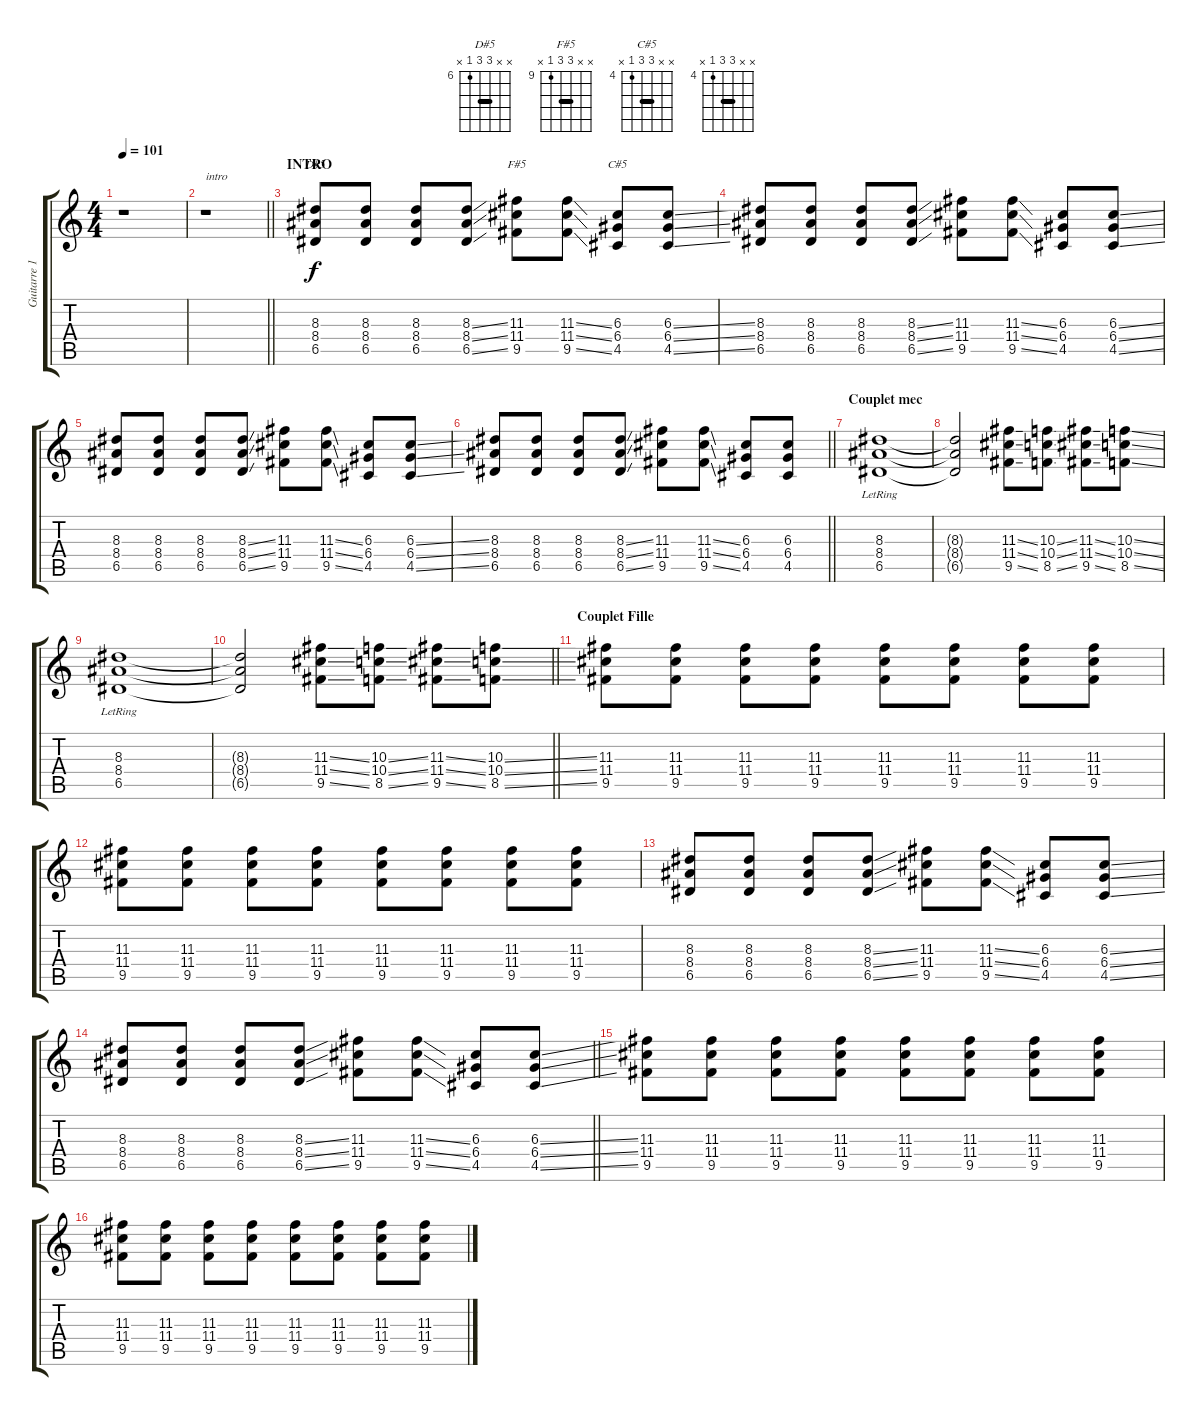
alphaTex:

\track ("Guitarre 1" "Guitarre 1") {instrument distortionguitar}
\staff {score tabs}
\tuning (E4 B3 G3 D3 A2 E2) {hide}
\chord ("D#5" x x 8 8 6 x) {firstfret 6 barre 8}
\chord ("F#5" x x 11 11 9 x) {firstfret 9 barre 11}
\chord ("C#5" x x 6 6 4 x) {firstfret 4 barre 6}
\chord (" " x x 6 6 4 x) {firstfret 4 barre 6}
\ts (4 4)
\tempo 101
\clef g2
\ks c
r.1{dy f instrument distortionguitar} |
\barLineRight lightlight
r.1{txt "intro"} |
\section ("" "INTRO")
(8.3 8.4 6.5).8{ch "D#5"} (8.3 8.4 6.5).8 (8.3 8.4 6.5).8 (8.3{ss} 8.4{ss} 6.5{ss}).8 (11.3 11.4 9.5).8{ch "F#5"} (11.3{ss} 11.4{ss} 9.5{ss}).8 (6.3 6.4 4.5).8{ch "C#5"} (6.3{ss} 6.4{ss} 4.5{ss}).8 |
(8.3 8.4 6.5).8 (8.3 8.4 6.5).8 (8.3 8.4 6.5).8 (8.3{ss} 8.4{ss} 6.5{ss}).8 (11.3 11.4 9.5).8 (11.3{ss} 11.4{ss} 9.5{ss}).8 (6.3 6.4 4.5).8 (6.3{ss} 6.4{ss} 4.5{ss}).8 |
(8.3 8.4 6.5).8 (8.3 8.4 6.5).8 (8.3 8.4 6.5).8 (8.3{ss} 8.4{ss} 6.5{ss}).8 (11.3 11.4 9.5).8 (11.3{ss} 11.4{ss} 9.5{ss}).8 (6.3 6.4 4.5).8 (6.3{ss} 6.4{ss} 4.5{ss}).8 |
\barLineRight lightlight
(8.3 8.4 6.5).8 (8.3 8.4 6.5).8 (8.3 8.4 6.5).8 (8.3{ss} 8.4{ss} 6.5{ss}).8 (11.3 11.4 9.5).8 (11.3{ss} 11.4{ss} 9.5{ss}).8 (6.3 6.4 4.5).8 (6.3 6.4 4.5).8 |
\section ("" "Couplet mec")
(8.3 8.4{lr} 6.5).1 |
(8.3{t} 8.4{t} 6.5{t}).2 (11.3{ss} 11.4{ss} 9.5{ss}).8 (10.3{ss} 10.4{ss} 8.5{ss}).8 (11.3{ss} 11.4{ss} 9.5{ss}).8 (10.3{ss} 10.4{ss} 8.5{ss}).8 |
(8.3 8.4{lr} 6.5).1 |
\barLineRight lightlight
(8.3{t} 8.4{t} 6.5{t}).2 (11.3{ss} 11.4{ss} 9.5{ss}).8 (10.3{ss} 10.4{ss} 8.5{ss}).8 (11.3{ss} 11.4{ss} 9.5{ss}).8 (10.3{ss} 10.4{ss} 8.5{ss}).8 |
\section ("" "Couplet Fille")
(11.3 11.4 9.5).8 (11.3 11.4 9.5).8 (11.3 11.4 9.5).8 (11.3 11.4 9.5).8 (11.3 11.4 9.5).8 (11.3 11.4 9.5).8 (11.3 11.4 9.5).8 (11.3 11.4 9.5).8 |
(11.3 11.4 9.5).8 (11.3 11.4 9.5).8 (11.3 11.4 9.5).8 (11.3 11.4 9.5).8 (11.3 11.4 9.5).8 (11.3 11.4 9.5).8 (11.3 11.4 9.5).8 (11.3 11.4 9.5).8 |
(8.3 8.4 6.5).8 (8.3 8.4 6.5).8 (8.3 8.4 6.5).8 (8.3{ss} 8.4{ss} 6.5{ss}).8 (11.3 11.4 9.5).8 (11.3{ss} 11.4{ss} 9.5{ss}).8 (6.3 6.4 4.5).8{ch " "} (6.3{ss} 6.4{ss} 4.5{ss}).8 |
\barLineRight lightlight
(8.3 8.4 6.5).8 (8.3 8.4 6.5).8 (8.3 8.4 6.5).8 (8.3{ss} 8.4{ss} 6.5{ss}).8 (11.3 11.4 9.5).8 (11.3{ss} 11.4{ss} 9.5{ss}).8 (6.3 6.4 4.5).8 (6.3{ss} 6.4{ss} 4.5{ss}).8 |
(11.3 11.4 9.5).8 (11.3 11.4 9.5).8 (11.3 11.4 9.5).8 (11.3 11.4 9.5).8 (11.3 11.4 9.5).8 (11.3 11.4 9.5).8 (11.3 11.4 9.5).8 (11.3 11.4 9.5).8 |
(11.3 11.4 9.5).8 (11.3 11.4 9.5).8 (11.3 11.4 9.5).8 (11.3 11.4 9.5).8 (11.3 11.4 9.5).8 (11.3 11.4 9.5).8 (11.3 11.4 9.5).8 (11.3 11.4 9.5).8
